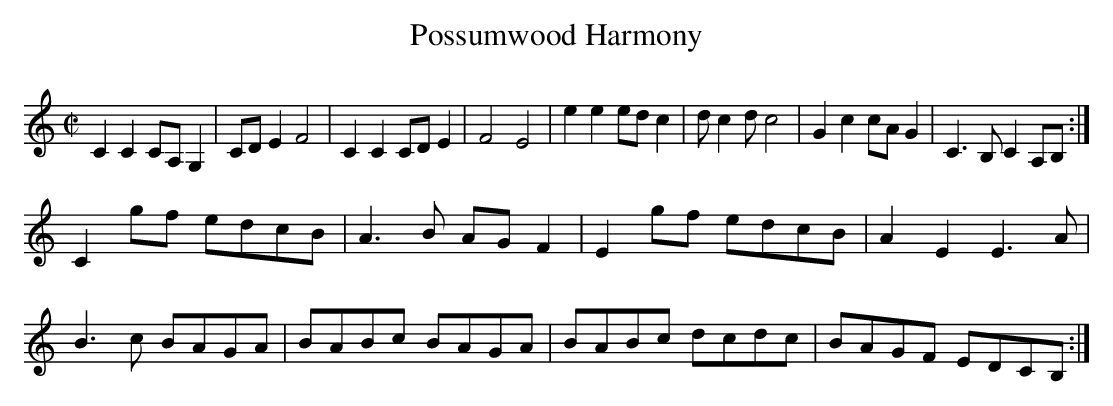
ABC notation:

X:1
T:Possumwood Harmony
M:C|
L:1/8
K:C
C2C2 CA, G,2 | CD E2 F4 |C2C2 CD E2| F4 E4|\
 e2e2 ed c2|dc2d c4|G2c2 cA G2 | C2>B,2 C2A,B,:|
C2 gf edcB | A2>B2 AG F2|E2 gf edcB| A2E2 E2>A2|
 B2>c2 BAGA | BABc BAGA | BABc dcdc | BAGF EDCB,:|
